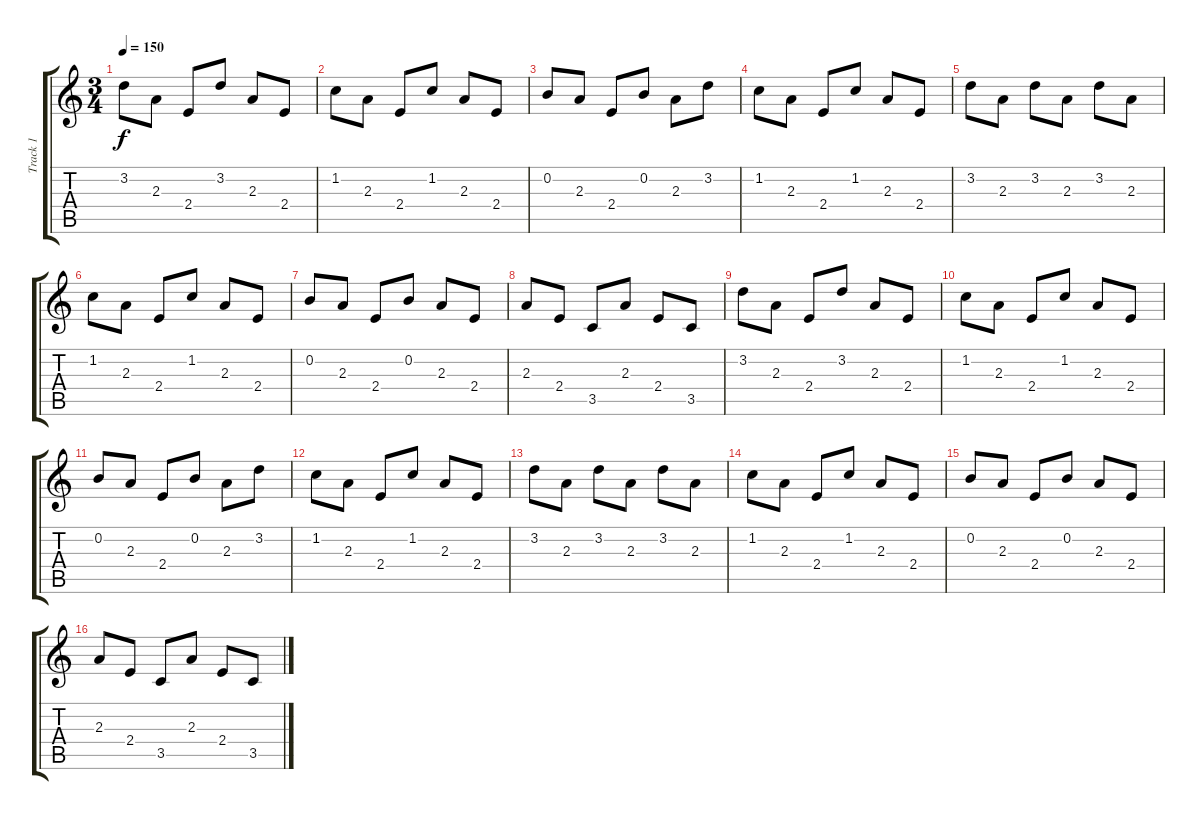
\track ("Track 1" "Track 1") {instrument acousticguitarnylon}
\staff {score tabs}
\tuning (E4 B3 G3 D3 A2 E2) {hide}
\ts (3 4)
\tempo 150
\clef g2
\ks c
3.2.8{dy f instrument acousticguitarnylon} 2.3.8 2.4.8 3.2.8 2.3.8 2.4.8 |
1.2.8 2.3.8 2.4.8 1.2.8 2.3.8 2.4.8 |
0.2.8 2.3.8 2.4.8 0.2.8 2.3.8 3.2.8 |
1.2.8 2.3.8 2.4.8 1.2.8 2.3.8 2.4.8 |
3.2.8 2.3.8 3.2.8 2.3.8 3.2.8 2.3.8 |
1.2.8 2.3.8 2.4.8 1.2.8 2.3.8 2.4.8 |
0.2.8 2.3.8 2.4.8 0.2.8 2.3.8 2.4.8 |
2.3.8 2.4.8 3.5.8 2.3.8 2.4.8 3.5.8 |
3.2.8 2.3.8 2.4.8 3.2.8 2.3.8 2.4.8 |
1.2.8 2.3.8 2.4.8 1.2.8 2.3.8 2.4.8 |
0.2.8 2.3.8 2.4.8 0.2.8 2.3.8 3.2.8 |
1.2.8 2.3.8 2.4.8 1.2.8 2.3.8 2.4.8 |
3.2.8 2.3.8 3.2.8 2.3.8 3.2.8 2.3.8 |
1.2.8 2.3.8 2.4.8 1.2.8 2.3.8 2.4.8 |
0.2.8 2.3.8 2.4.8 0.2.8 2.3.8 2.4.8 |
2.3.8 2.4.8 3.5.8 2.3.8 2.4.8 3.5.8
